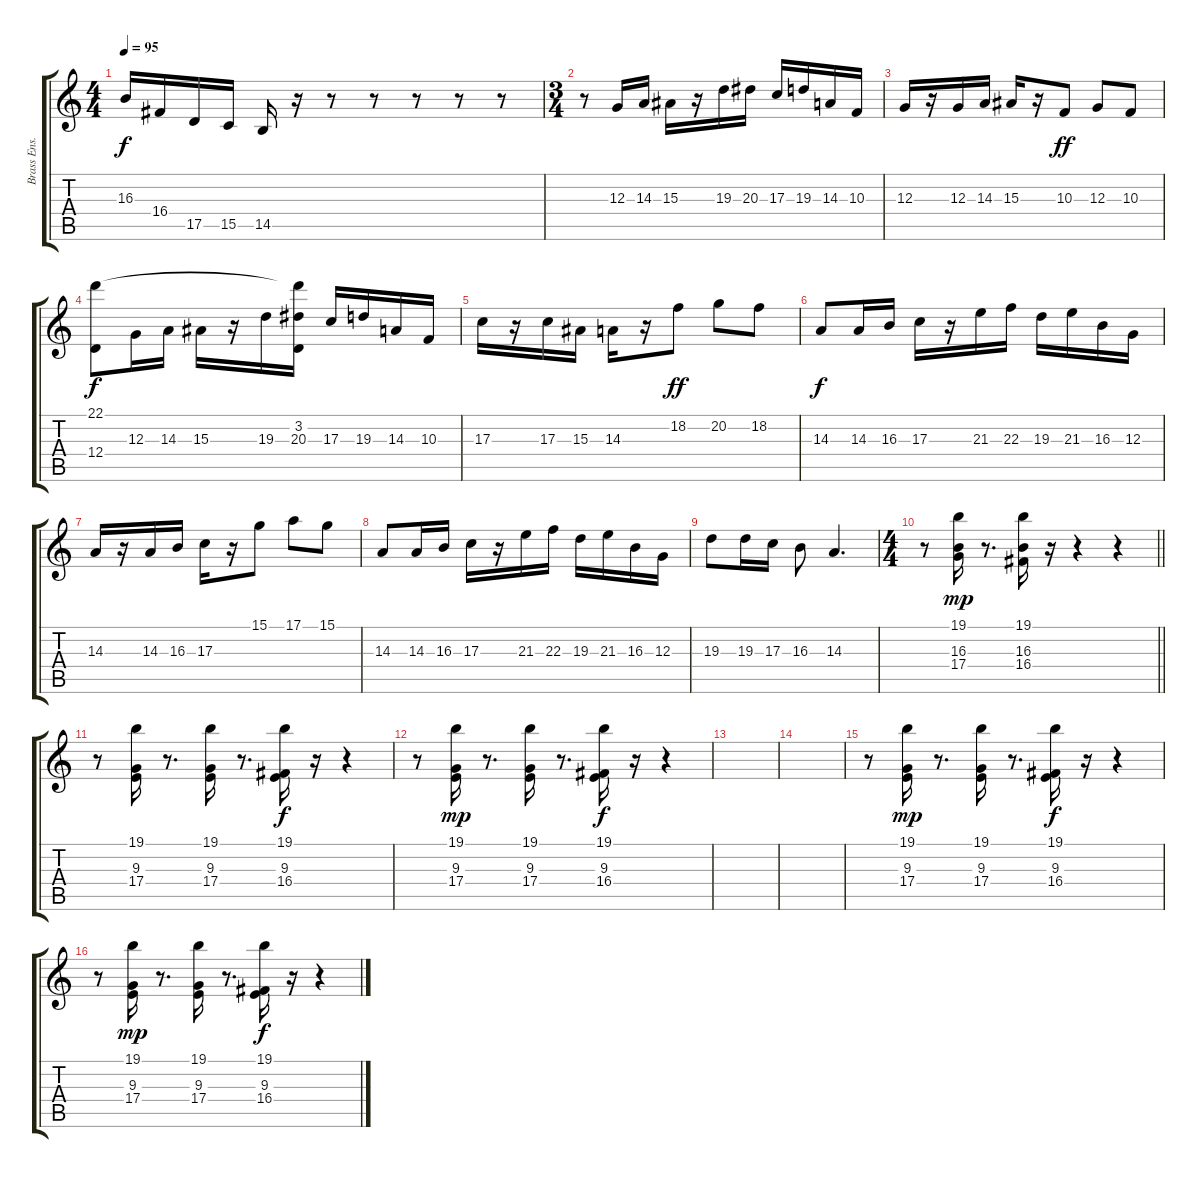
\track ("Brass Ens." "Brass Ens.") {instrument brasssection}
\staff {score tabs}
\tuning (E4 B3 G3 D3 A2 E2) {hide}
\ts (4 4)
\tempo 95
\clef g2
\ks c
16.3.16{dy f} 16.4.16 17.5.16 15.5.16 14.5.16 r.16 r.8 r.8 r.8 r.8 r.8 |
\ts (3 4)
r.8 12.3.16 14.3.16 15.3.16 r.16 19.3.16 20.3.16 17.3.16 19.3.16 14.3.16 10.3.16 |
12.3.16 r.16 12.3.16 14.3.16 15.3.16 r.16 10.3.8{dy ff} 12.3.8 10.3.8 |
(22.1 12.4).8{dy f} 12.3.16 14.3.16 15.3.16 r.16 19.3.16 (22.1{t} 3.2 20.3).16 17.3.16 19.3.16 14.3.16 10.3.16 |
17.3.16 r.16 17.3.16 15.3.16 14.3.16 r.16 18.2.8{dy ff} 20.2.8 18.2.8 |
14.3.8{dy f} 14.3.16 16.3.16 17.3.16 r.16 21.3.16 22.3.16 19.3.16 21.3.16 16.3.16 12.3.16 |
14.3.16 r.16 14.3.16 16.3.16 17.3.16 r.16 15.1.8 17.1.8 15.1.8 |
14.3.8 14.3.16 16.3.16 17.3.16 r.16 21.3.16 22.3.16 19.3.16 21.3.16 16.3.16 12.3.16 |
19.3.8 19.3.16 17.3.16 16.3.8 14.3.4{d} |
\ts (4 4)
\barLineRight lightlight
r.8{volume 10} (19.1 16.3 17.4).16{dy mp} r.8{d} (19.1 16.3 16.4).16 r.16 r.4 r.4 |
r.8 (19.1 9.3 17.4).16 r.8{d} (19.1 9.3 17.4).16 r.8{d} (19.1 9.3 16.4).16{dy f} r.16 r.4 |
r.8 (19.1 9.3 17.4).16{dy mp} r.8{d} (19.1 9.3 17.4).16 r.8{d} (19.1 9.3 16.4).16{dy f} r.16 r.4 |
|
|
r.8 (19.1 9.3 17.4).16{dy mp} r.8{d} (19.1 9.3 17.4).16 r.8{d} (19.1 9.3 16.4).16{dy f} r.16 r.4 |
r.8 (19.1 9.3 17.4).16{dy mp} r.8{d} (19.1 9.3 17.4).16 r.8{d} (19.1 9.3 16.4).16{dy f} r.16 r.4
